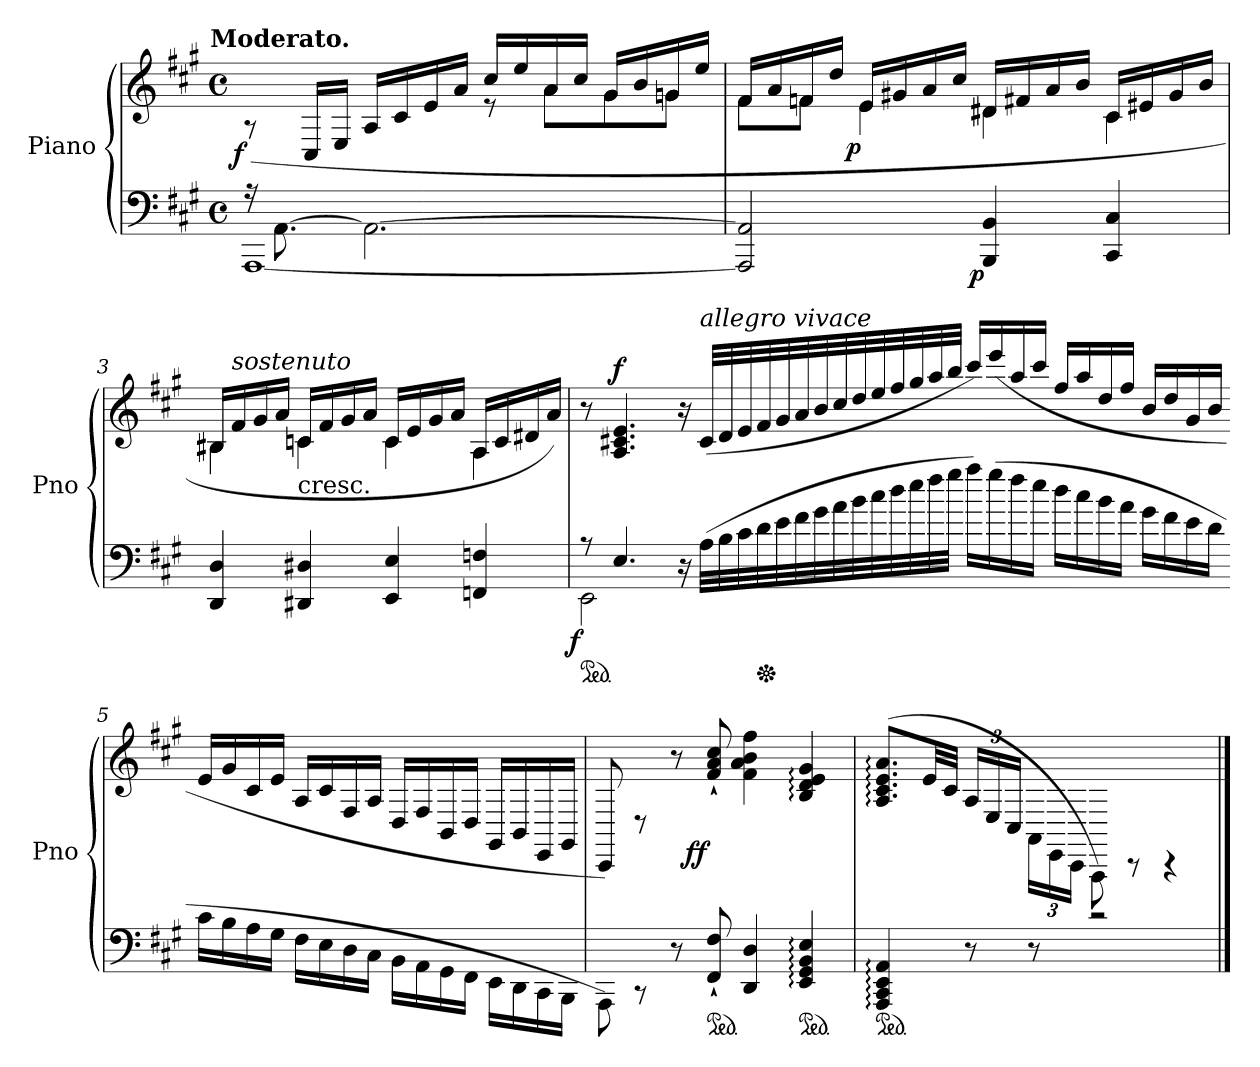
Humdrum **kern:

**kern	**kern	**dynam
*part1	*part1	*part1
*staff2	*staff1	*staff1/2
*I"Piano	*	*
*I'Pno	*	*
*clefF4	*clefG2	*
*k[f#c#g#]	*k[f#c#g#]	*
*A:	*A:	*
!!LO:TX:omd:t=Moderato.
*M4/4	*M4/4	*
*met(c)	*met(c)	*
*MM92	*MM92	*
=1	=1	=1
*^	*^	*
!	!	!	!	!LO:DY:rj
16r	[1AAA	(8rA	2ryy	f
[<8.AA\	.	.	.	.
.	.	16C#/LL	.	.
.	.	16E/JJ	.	.
2.AA\_	.	16A/LL	.	.
.	.	16c#/	.	.
.	.	16e	.	.
.	.	16aJJ	.	.
.	.	16cc#LL	8r	.
.	.	16ee	.	.
.	.	16a	8aL	.
.	.	16cc#JJ	.	.
.	.	16g#LL	8g#	.
.	.	16b	.	.
.	.	16gn	8gnJ	.
.	.	16eeJJ	.	.
*v	*v	*	*	*
=2	=2	=2	=2
2AAA] 2AA]	16f#LL	8f#L	.
.	16a	.	.
.	16fn	8fnJ	.
.	16ddJJ	.	.
!	!	!	!LO:DY:rj
.	16eLL	4e	p
.	16g#X	.	.
.	16a	.	.
.	16cc#JJ	.	.
!	!	!	!LO:DY:b=2:rj
4BBB 4BB	16d#XLL	4d#X	p
.	16f#X	.	.
.	16a	.	.
.	16bJJ	.	.
4CC# 4C#	16c#LL	4c#	.
.	16e#X	.	.
.	16g#	.	.
.	16bJJ	.	.
!!LO:LB:g=z	!!
=3	=3	=3	=3
4DD 4D	16B#XLL	4B#X	.
!	!LO:TX:a:i:t=sostenuto	!	!
.	16f#	.	.
.	16g#	.	.
.	16aJJ	.	.
!	!LO:TX:c:t=cresc.	!	!
4DD#X 4D#X	16cnLL	4cn	.
.	16f#	.	.
.	16g#	.	.
.	16aJJ	.	.
4EE 4E	16cLL	4c	.
.	16e	.	.
.	16g#	.	.
.	16aJJ	.	.
4FFn 4Fn	16ALL	4A	.
.	16c	.	.
.	16d#X	.	.
.	16aJJ)	.	.
*	*v	*v	*
=4	=4	=4
*^	*	*
!	!	!	!LO:DY:b=2:rj
*ped	*	*	*
8rA	2EE	8r	f
!	!	!	!LO:DY:a
4.E	.	4.A 4.c#X 4.e	f
16r	1ryy	16r	.
!	!	!LO:TX:a:i:t=allegro vivace	!
(<32ALLL	.	(>32c#LLL	.
32B	.	32d	.
32c#	.	32e	.
*Xped	*	*	*
32d\	.	32f#/	.
32e\	.	32g#/	.
32f#\	.	32a/	.
32g#\	.	32b/	.
32a\	.	32cc#/	.
32b\	.	32dd/	.
32cc#\	.	32ee/	.
32dd\	.	32ff#/	.
32ee\	.	32gg#/	.
32ff#\	.	32aa/	.
32gg#\JJJ	.	32bb/JJJ	.
16aa\LL)	.	16ccc#/LL)	.
(16gg#\	.	(16eee/	.
16ff#\	.	16aa/	.
16ee\JJ	.	16ccc#/JJ	.
16dd\LL	.	16ff#/LL	.
16cc#\	.	16aa/	.
16b\	.	16dd/	.
16a\JJ	.	16ff#/JJ	.
16g#\LL	4ryy	16b/LL	.
16f#\	.	16dd/	.
16e\	.	16g#/	.
16d\JJ	.	16b/JJ	.
*v	*v	*	*
!!LO:LB:g=z
=5-	=5-	=5-
16c#LL	16eLL	.
16B	16g#	.
16A	16c#	.
16G#JJ	16eJJ	.
16F#\LL	16A/LL	.
16E\	16c#/	.
16D\	16F#/	.
16C#\JJ	16A/JJ	.
16BB\LL	16D/LL	.
16AA\	16F#/	.
16GG#\	16BB/	.
16FF#\JJ	16D/JJ	.
16EE\LL	16GG#/LL	.
16DD\	16BB/	.
16CC#\	16EE/	.
16BBB\JJ	16GG#/JJ	.
=6	=6	=6
8AAA\)	8CC#/)	.
8rCC	8rD	.
8r	8r	.
!	!	!LO:DY:rj
*ped	*	*
8FF#` 8F#`	8f#` 8a` 8cc#`	ff
4DD 4D	4f# 4a 4b 4ff#	.
*ped	*	*
4EE: 4GG#: 4BB: 4E:	4B: 4d: 4e: 4g#:	.
=7	=7	=7
*ped	*	*
4AAA: 4CC#: 4EE: 4AA:	(8.A: 8.c#: 8.e: 8.a:L	.
.	32eLL	.
.	32c#JJJ	.
8r	24A/LL	.
.	24E/	.
.	24C#/JJ	.
8r	24AA\LL	.
.	24EE\	.
.	24CC#\JJ	.
2rc	8AAA\)	.
.	8rCC	.
.	4rCC	.
==	==	==
*-	*-	*-
